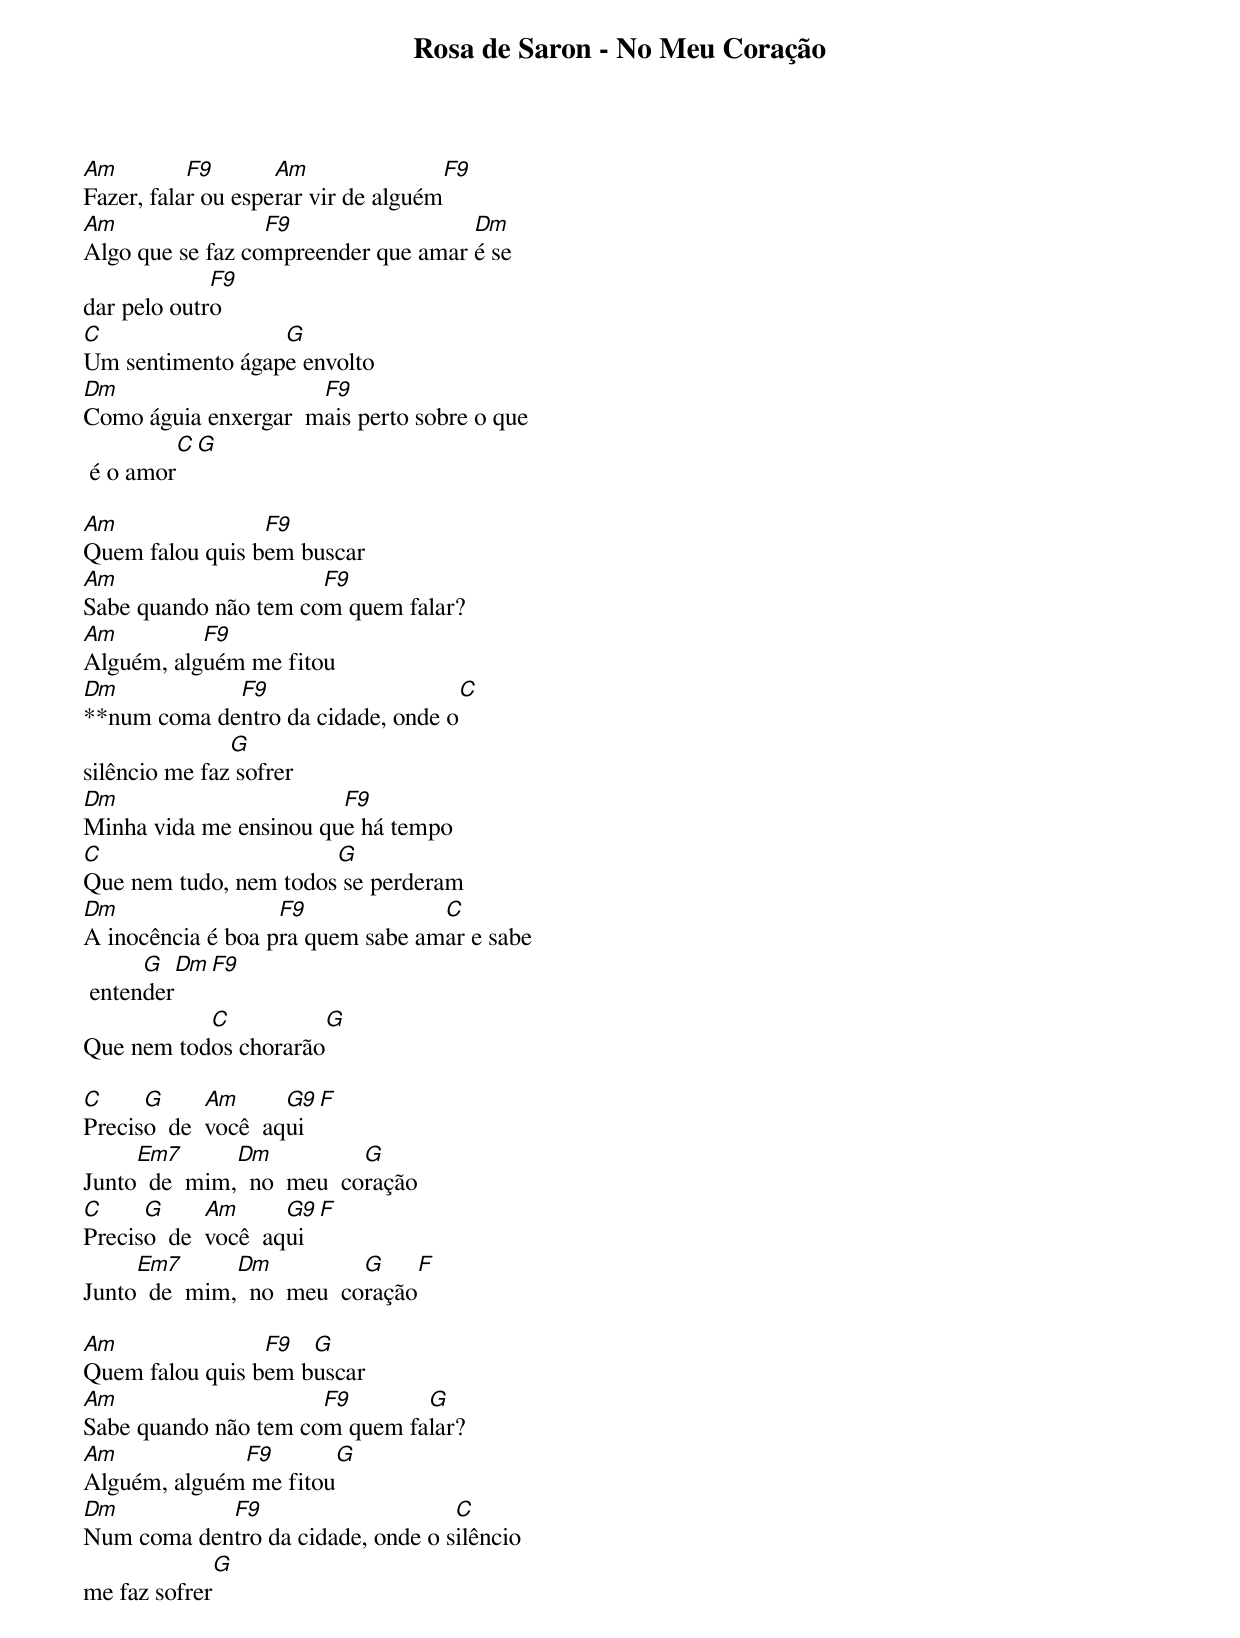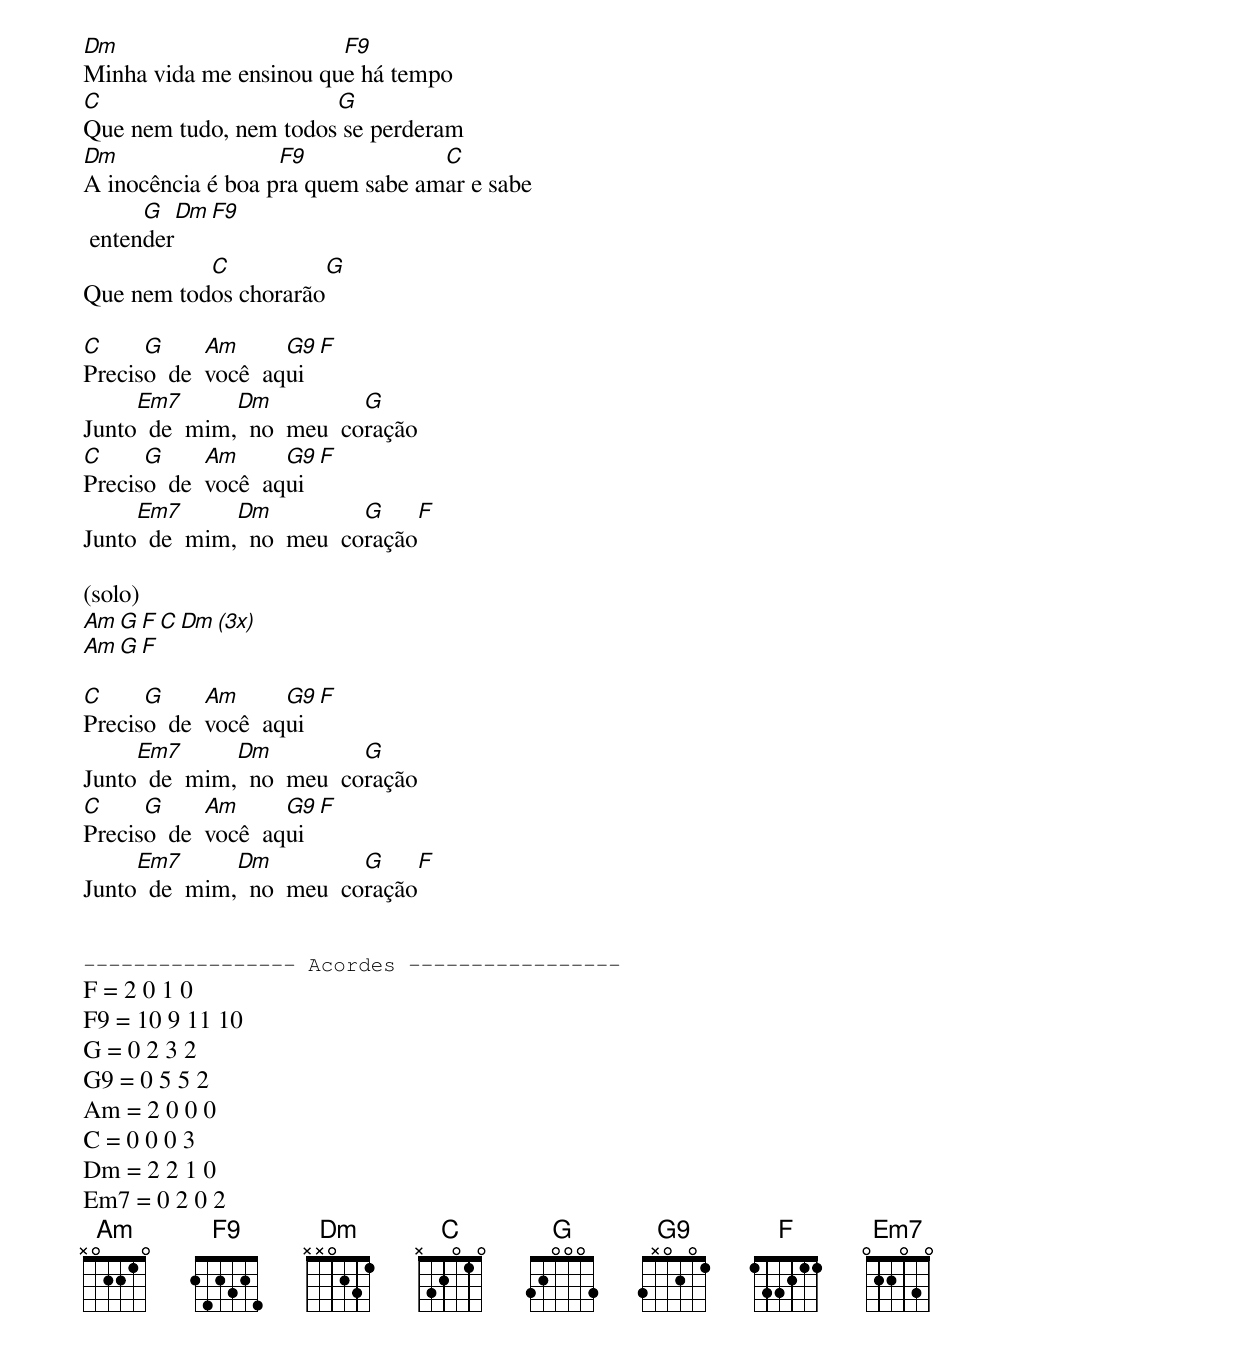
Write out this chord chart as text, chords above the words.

Rosa de Saron - No Meu Coração

Am         F9       Am               F9
Fazer, falar ou esperar vir de alguém
Am                F9                 Dm
Algo que se faz compreender que amar é se
             F9
dar pelo outro
C                 G
Um sentimento ágape envolto
Dm                    F9
Como águia enxergar  mais perto sobre o que
         C G
 é o amor

Am               F9
Quem falou quis bem buscar
Am                    F9
Sabe quando não tem com quem falar?
Am         F9
Alguém, alguém me fitou
Dm           F9                     C
**num coma dentro da cidade, onde o
               G
silêncio me faz sofrer
Dm                      F9
Minha vida me ensinou que há tempo
C                      G
Que nem tudo, nem todos se perderam
Dm                 F9             C
A inocência é boa pra quem sabe amar e sabe
      G  Dm  F9
 entender
           C          G
Que nem todos chorarão

C     G      Am      G9 F
Preciso  de  você  aqui
     Em7       Dm           G
Junto  de  mim,  no  meu  coração
C     G      Am      G9 F
Preciso  de  você  aqui
     Em7       Dm           G    F
Junto  de  mim,  no  meu  coração

Am               F9  G
Quem falou quis bem buscar
Am                    F9       G
Sabe quando não tem com quem falar?
Am            F9       G
Alguém, alguém me fitou
Dm          F9                     C
Num coma dentro da cidade, onde o silêncio
             G
me faz sofrer
Dm                      F9
Minha vida me ensinou que há tempo
C                      G
Que nem tudo, nem todos se perderam
Dm                 F9             C
A inocência é boa pra quem sabe amar e sabe
      G  Dm  F9
 entender
           C          G
Que nem todos chorarão

C     G      Am      G9 F
Preciso  de  você  aqui
     Em7       Dm           G
Junto  de  mim,  no  meu  coração
C     G      Am      G9 F
Preciso  de  você  aqui
     Em7       Dm           G    F
Junto  de  mim,  no  meu  coração

(solo)
Am  G F  C Dm (3x)
Am   G  F

C     G      Am      G9 F
Preciso  de  você  aqui
     Em7       Dm           G
Junto  de  mim,  no  meu  coração
C     G      Am      G9 F
Preciso  de  você  aqui
     Em7       Dm           G    F
Junto  de  mim,  no  meu  coração


----------------- Acordes -----------------
F = 2 0 1 0
F9 = 10 9 11 10
G = 0 2 3 2
G9 = 0 5 5 2
Am = 2 0 0 0
C = 0 0 0 3
Dm = 2 2 1 0
Em7 = 0 2 0 2
